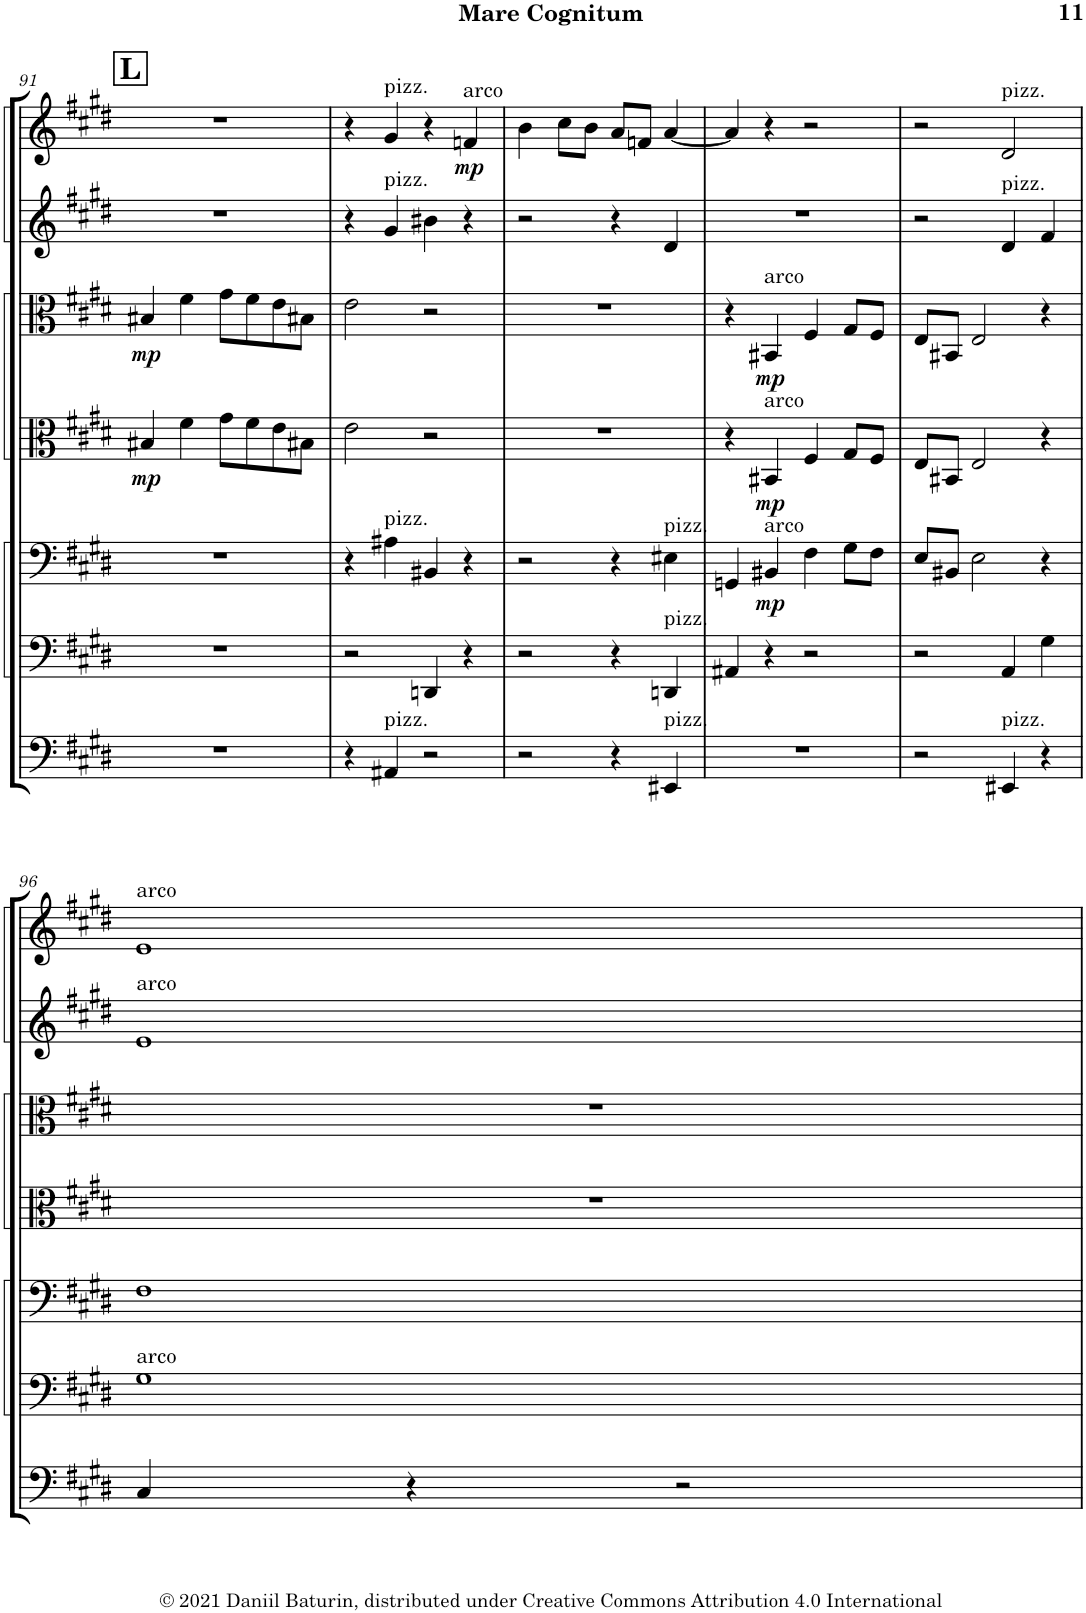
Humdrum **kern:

**kern	**kern	**kern	**dynam	**kern	**dynam	**kern	**dynam	**kern	**kern	**dynam
*part7	*part6	*part5	*part5	*part4	*part4	*part3	*part3	*part2	*part1	*part1
*staff7	*staff6	*staff5	*staff5	*staff4	*staff4	*staff3	*staff3	*staff2	*staff1	*staff1
*I"Contrabass	*I"Violoncello II	*I"Violoncello I	*	*I"Viola II	*	*I"Viola I	*	*I"Violin II	*I"Violin I	*
*I'Cb	*I'Vc	*I'Vc	*	*I'Vla	*	*I'Vla	*	*I'Vln	*I'Vln	*
!!LO:PB:g=z
*clefF4	*clefF4	*clefF4	*	*clefC3	*	*clefC3	*	*clefG2	*clefG2	*
*Trd7c12	*	*	*	*	*	*	*	*	*	*
*k[f#c#g#d#]	*k[f#c#g#d#]	*k[f#c#g#d#]	*	*k[f#c#g#d#]	*	*k[f#c#g#d#]	*	*k[f#c#g#d#]	*k[f#c#g#d#]	*
*M4/4	*M4/4	*M4/4	*	*M4/4	*	*M4/4	*	*M4/4	*M4/4	*
!!LO:REH:place=s1:a:B:cj:fs=14:t=L
=91	=91	=91	=91	=91	=91	=91	=91	=91	=91	=91
!	!	!	!	!	!LO:DY:b	!	!LO:DY:b	!	!	!
1r	1r	1r	.	4B#X/	mp	4B#X/	mp	1r	1r	.
.	.	.	.	4f#\	.	4f#\	.	.	.	.
.	.	.	.	8g#\L	.	8g#\L	.	.	.	.
.	.	.	.	8f#\	.	8f#\	.	.	.	.
.	.	.	.	8e\	.	8e\	.	.	.	.
.	.	.	.	8B#X\J	.	8B#X\J	.	.	.	.
=92	=92	=92	=92	=92	=92	=92	=92	=92	=92	=92
4r	2r	4r	.	2e\	.	2e\	.	4r	4r	.
!	!	!	!	!	!	!	!	!	!LO:TX:a:t=pizz.	!
!	!	!	!	!	!	!	!	!LO:TX:a:t=pizz.	!	!
!	!	!LO:TX:a:t=pizz.	!	!	!	!	!	!	!	!
!LO:TX:a:t=pizz.	!	!	!	!	!	!	!	!	!	!
4AA#X/	.	4A#X\	.	.	.	.	.	4g#/	4g#/	.
2r	4DDn/	4BB#X/	.	2r	.	2r	.	4b#X\	4r	.
!	!	!	!	!	!	!	!	!	!LO:TX:a:t=arco	!
!	!	!	!	!	!	!	!	!	!	!LO:DY:b
.	4r	4r	.	.	.	.	.	4r	4fn/	mp
=93	=93	=93	=93	=93	=93	=93	=93	=93	=93	=93
2r	2r	2r	.	1r	.	1r	.	2r	4b\	.
.	.	.	.	.	.	.	.	.	8cc#\L	.
.	.	.	.	.	.	.	.	.	8b\J	.
4r	4r	4r	.	.	.	.	.	4r	8a/L	.
.	.	.	.	.	.	.	.	.	8fn/J	.
!	!	!LO:TX:a:t=pizz.	!	!	!	!	!	!	!	!
!	!LO:TX:a:t=pizz.	!	!	!	!	!	!	!	!	!
!LO:TX:a:t=pizz.	!	!	!	!	!	!	!	!	!	!
4EE#X/	4DDn/	4E#X\	.	.	.	.	.	4d#/	[4a/	.
=94	=94	=94	=94	=94	=94	=94	=94	=94	=94	=94
1r	4AA#X/	4GGn/	.	4r	.	4r	.	1r	4a/]	.
!	!	!	!	!	!	!LO:TX:a:t=arco	!	!	!	!
!	!	!	!	!LO:TX:a:t=arco	!	!	!	!	!	!
!	!	!LO:TX:a:t=arco	!	!	!	!	!	!	!	!
!	!	!	!LO:DY:b	!	!LO:DY:b	!	!LO:DY:b	!	!	!
.	4r	4BB#X/	mp	4BB#X/	mp	4BB#X/	mp	.	4r	.
.	2r	4F#\	.	4F#/	.	4F#/	.	.	2r	.
.	.	8G#\L	.	8G#/L	.	8G#/L	.	.	.	.
.	.	8F#\J	.	8F#/J	.	8F#/J	.	.	.	.
=95	=95	=95	=95	=95	=95	=95	=95	=95	=95	=95
2r	2r	8E/L	.	8E/L	.	8E/L	.	2r	2r	.
.	.	8BB#X/J	.	8BB#X/J	.	8BB#X/J	.	.	.	.
.	.	2E\	.	2E/	.	2E/	.	.	.	.
!	!	!	!	!	!	!	!	!	!LO:TX:a:t=pizz.	!
!	!	!	!	!	!	!	!	!LO:TX:a:t=pizz.	!	!
!LO:TX:a:t=pizz.	!	!	!	!	!	!	!	!	!	!
4EE#X/	4AA/	.	.	.	.	.	.	4d#/	2d#/	.
4r	4G#\	4r	.	4r	.	4r	.	4f#/	.	.
!!LO:LB:g=z
=96	=96	=96	=96	=96	=96	=96	=96	=96	=96	=96
!	!	!	!	!	!	!	!	!	!LO:TX:a:t=arco	!
!	!	!	!	!	!	!	!	!LO:TX:a:t=arco	!	!
!	!LO:TX:a:t=arco	!	!	!	!	!	!	!	!	!
4C#/	1G#	1F#	.	1r	.	1r	.	1e	1e	.
4r	.	.	.	.	.	.	.	.	.	.
2r	.	.	.	.	.	.	.	.	.	.
=	=	=	=	=	=	=	=	=	=	=
*-	*-	*-	*-	*-	*-	*-	*-	*-	*-	*-
